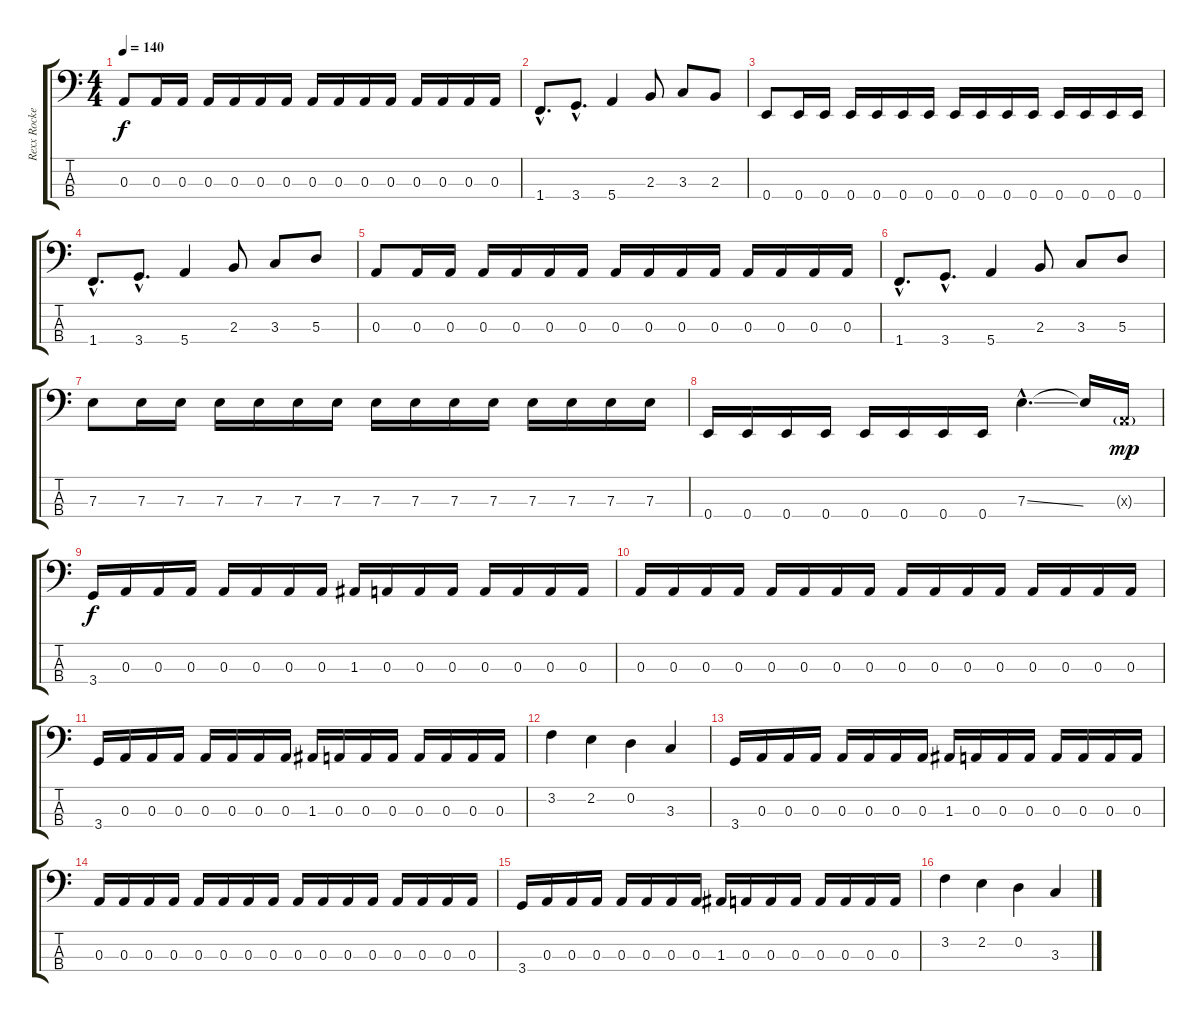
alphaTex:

\track ("Rexx Rocker" "Rexx Rocke") {instrument electricbasspick}
\staff {score tabs}
\tuning (G2 D2 A1 E1) {hide}
\ts (4 4)
\tempo 140
\clef f4
\ks c
0.3.8{dy f} 0.3.16 0.3.16 0.3.16 0.3.16 0.3.16 0.3.16 0.3.16 0.3.16 0.3.16 0.3.16 0.3.16 0.3.16 0.3.16 0.3.16 |
1.4{hac}.8{d} 3.4{hac}.8{d} 5.4.4 2.3.8 3.3.8 2.3.8 |
0.4.8 0.4.16 0.4.16 0.4.16 0.4.16 0.4.16 0.4.16 0.4.16 0.4.16 0.4.16 0.4.16 0.4.16 0.4.16 0.4.16 0.4.16 |
1.4{hac}.8{d} 3.4{hac}.8{d} 5.4.4 2.3.8 3.3.8 5.3.8 |
0.3.8 0.3.16 0.3.16 0.3.16 0.3.16 0.3.16 0.3.16 0.3.16 0.3.16 0.3.16 0.3.16 0.3.16 0.3.16 0.3.16 0.3.16 |
1.4{hac}.8{d} 3.4{hac}.8{d} 5.4.4 2.3.8 3.3.8 5.3.8 |
7.3.8 7.3.16 7.3.16 7.3.16 7.3.16 7.3.16 7.3.16 7.3.16 7.3.16 7.3.16 7.3.16 7.3.16 7.3.16 7.3.16 7.3.16 |
0.4.16 0.4.16 0.4.16 0.4.16 0.4.16 0.4.16 0.4.16 0.4.16 7.3{ss hac}.4{d} 7.3{t}.16 0.3{g x}.16{dy mp} |
3.4.16{dy f} 0.3.16 0.3.16 0.3.16 0.3.16 0.3.16 0.3.16 0.3.16 1.3.16 0.3.16 0.3.16 0.3.16 0.3.16 0.3.16 0.3.16 0.3.16 |
0.3.16 0.3.16 0.3.16 0.3.16 0.3.16 0.3.16 0.3.16 0.3.16 0.3.16 0.3.16 0.3.16 0.3.16 0.3.16 0.3.16 0.3.16 0.3.16 |
3.4.16 0.3.16 0.3.16 0.3.16 0.3.16 0.3.16 0.3.16 0.3.16 1.3.16 0.3.16 0.3.16 0.3.16 0.3.16 0.3.16 0.3.16 0.3.16 |
3.2.4 2.2.4 0.2.4 3.3.4 |
3.4.16 0.3.16 0.3.16 0.3.16 0.3.16 0.3.16 0.3.16 0.3.16 1.3.16 0.3.16 0.3.16 0.3.16 0.3.16 0.3.16 0.3.16 0.3.16 |
0.3.16 0.3.16 0.3.16 0.3.16 0.3.16 0.3.16 0.3.16 0.3.16 0.3.16 0.3.16 0.3.16 0.3.16 0.3.16 0.3.16 0.3.16 0.3.16 |
3.4.16 0.3.16 0.3.16 0.3.16 0.3.16 0.3.16 0.3.16 0.3.16 1.3.16 0.3.16 0.3.16 0.3.16 0.3.16 0.3.16 0.3.16 0.3.16 |
3.2.4 2.2.4 0.2.4 3.3.4
